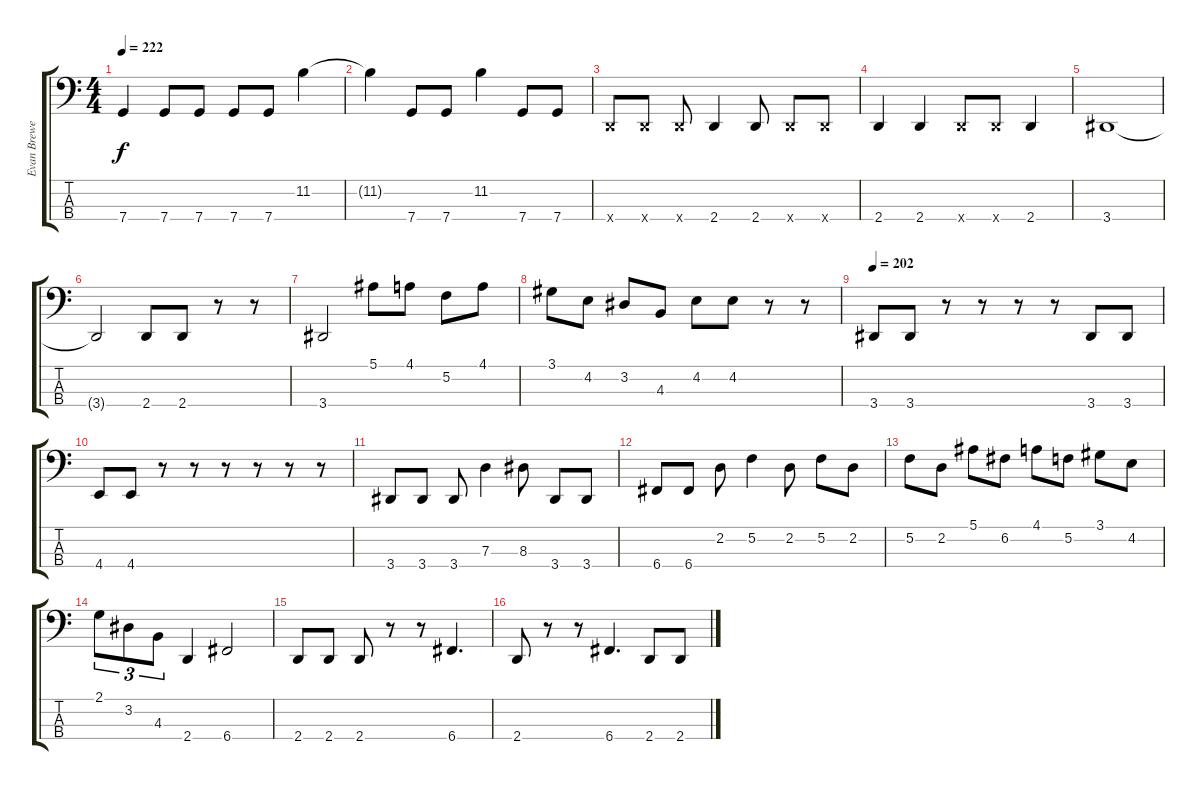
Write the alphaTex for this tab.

\track ("Evan Brewer" "Evan Brewe") {instrument electricbassfinger}
\staff {score tabs}
\tuning (F2 C2 G1 C1) {hide}
\ts (4 4)
\tempo 222
\clef f4
\ks c
7.4.4{dy f} 7.4.8 7.4.8 7.4.8 7.4.8 11.2.4 |
11.2{t}.4 7.4.8 7.4.8 11.2.4 7.4.8 7.4.8 |
2.4{x}.8 2.4{x}.8 2.4{x}.8 2.4.4 2.4.8 2.4{x}.8 2.4{x}.8 |
2.4.4 2.4.4 2.4{x}.8 2.4{x}.8 2.4.4 |
3.4.1 |
3.4{t}.2 2.4.8 2.4.8 r.8 r.8 |
3.4.2 5.1.8 4.1.8 5.2.8 4.1.8 |
3.1.8 4.2.8 3.2.8 4.3.8 4.2.8 4.2.8 r.8 r.8 |
\tempo 202
3.4.8 3.4.8 r.8 r.8 r.8 r.8 3.4.8 3.4.8 |
4.4.8 4.4.8 r.8 r.8 r.8 r.8 r.8 r.8 |
3.4.8 3.4.8 3.4.8 7.3.4 8.3.8 3.4.8 3.4.8 |
6.4.8 6.4.8 2.2.8 5.2.4 2.2.8 5.2.8 2.2.8 |
5.2.8 2.2.8 5.1.8 6.2.8 4.1.8 5.2.8 3.1.8 4.2.8 |
2.1.8{tu (3 2)} 3.2.8{tu (3 2)} 4.3.8{tu (3 2)} 2.4.4 6.4.2 |
2.4.8 2.4.8 2.4.8 r.8 r.8 6.4.4{d} |
2.4.8 r.8 r.8 6.4.4{d} 2.4.8 2.4.8
